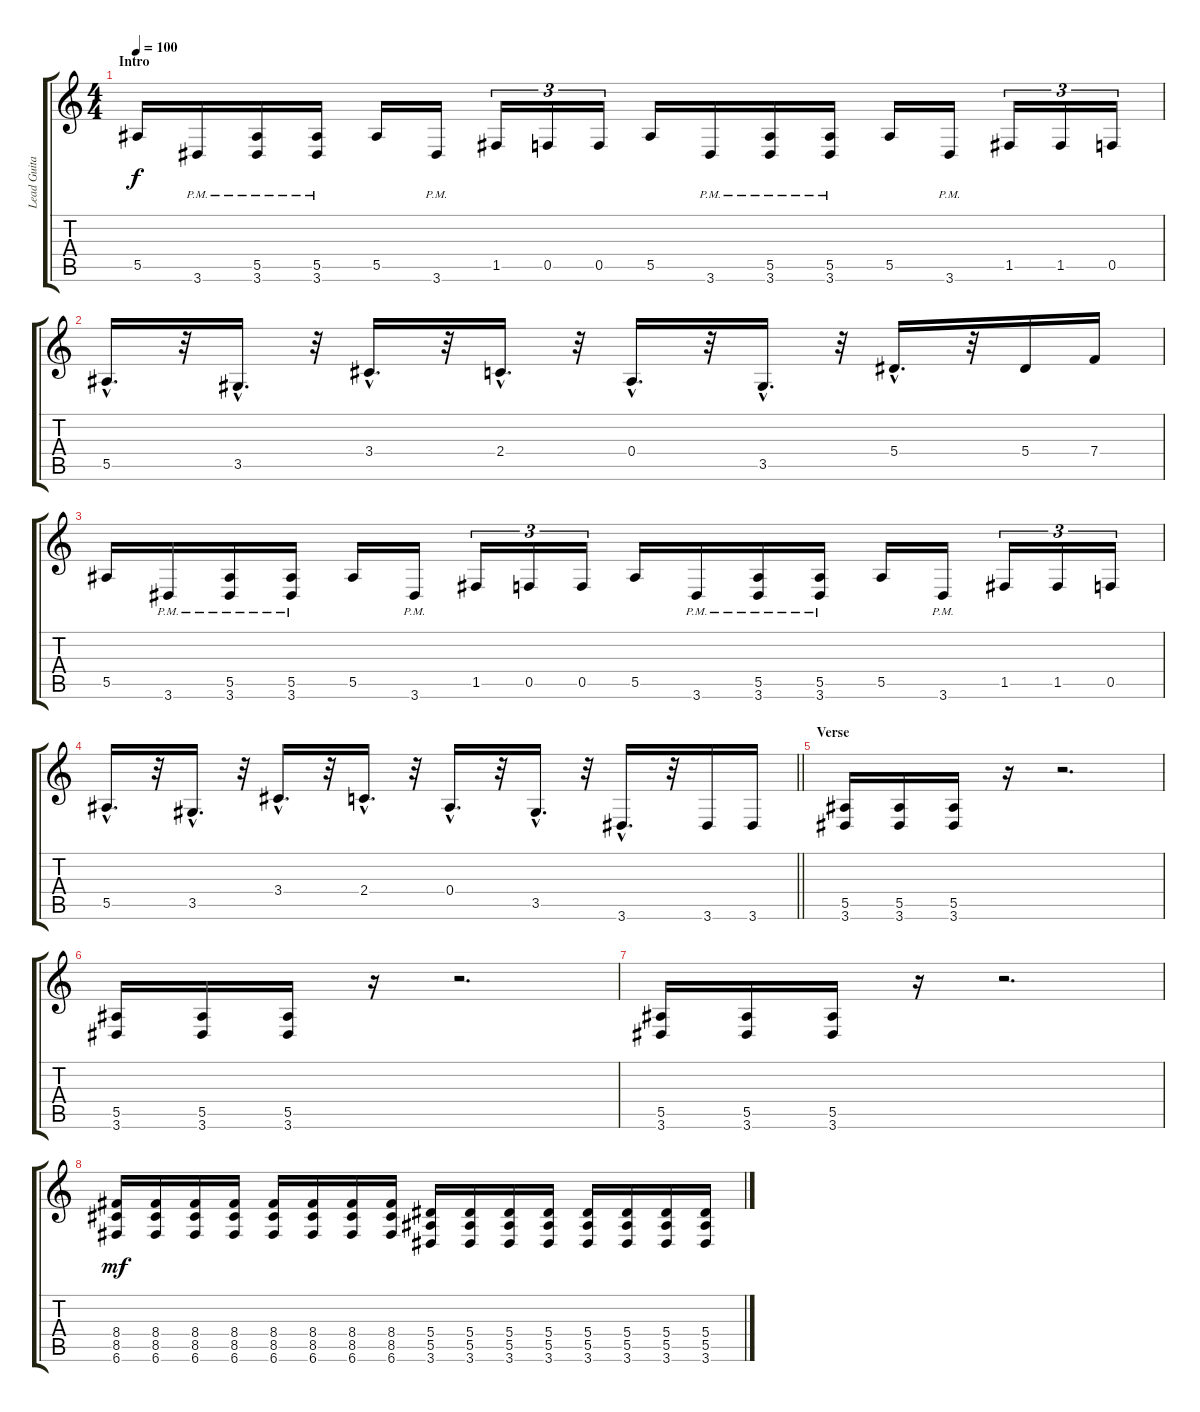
\track ("Lead Guitar" "Lead Guita") {instrument distortionguitar}
\staff {score tabs}
\tuning (C4 G3 Eb3 Bb2 F2 C2) {hide}
\ts (4 4)
\section ("" "Intro")
\tempo 100
\clef g2
\ks c
5.5.16{dy f instrument distortionguitar} 3.6{pm}.16 (5.5{pm} 3.6{pm}).16 (5.5{pm} 3.6{pm}).16 5.5.16 3.6{pm}.16 1.5.16{tu (3 2)} 0.5.16{tu (3 2)} 0.5.16{tu (3 2)} 5.5.16 3.6{pm}.16 (5.5{pm} 3.6{pm}).16 (5.5{pm} 3.6{pm}).16 5.5.16 3.6{pm}.16 1.5.16{tu (3 2)} 1.5.16{tu (3 2)} 0.5.16{tu (3 2)} |
5.5{hac}.16{d} r.32 3.5{hac}.16{d} r.32 3.4{hac}.16{d} r.32 2.4{hac}.16{d} r.32 0.4{hac}.16{d} r.32 3.5{hac}.16{d} r.32 5.4{hac}.16{d} r.32 5.4.16 7.4.16 |
5.5.16 3.6{pm}.16 (5.5{pm} 3.6{pm}).16 (5.5{pm} 3.6{pm}).16 5.5.16 3.6{pm}.16 1.5.16{tu (3 2)} 0.5.16{tu (3 2)} 0.5.16{tu (3 2)} 5.5.16 3.6{pm}.16 (5.5{pm} 3.6{pm}).16 (5.5{pm} 3.6{pm}).16 5.5.16 3.6{pm}.16 1.5.16{tu (3 2)} 1.5.16{tu (3 2)} 0.5.16{tu (3 2)} |
\barLineRight lightlight
5.5{hac}.16{d} r.32 3.5{hac}.16{d} r.32 3.4{hac}.16{d} r.32 2.4{hac}.16{d} r.32 0.4{hac}.16{d} r.32 3.5{hac}.16{d} r.32 3.6{hac}.16{d} r.32 3.6.16 3.6.16 |
\section ("" "Verse")
(5.5 3.6).16{balance 8} (5.5 3.6).16 (5.5 3.6).16 r.16 r.2{d} |
(5.5 3.6).16 (5.5 3.6).16 (5.5 3.6).16 r.16 r.2{d} |
(5.5 3.6).16 (5.5 3.6).16 (5.5 3.6).16 r.16 r.2{d} |
(8.4 8.5 6.6).16{dy mf volume 16 balance 8} (8.4 8.5 6.6).16 (8.4 8.5 6.6).16 (8.4 8.5 6.6).16 (8.4 8.5 6.6).16 (8.4 8.5 6.6).16 (8.4 8.5 6.6).16 (8.4 8.5 6.6).16 (5.4 5.5 3.6).16 (5.4 5.5 3.6).16 (5.4 5.5 3.6).16 (5.4 5.5 3.6).16 (5.4 5.5 3.6).16 (5.4 5.5 3.6).16 (5.4 5.5 3.6).16 (5.4 5.5 3.6).16
